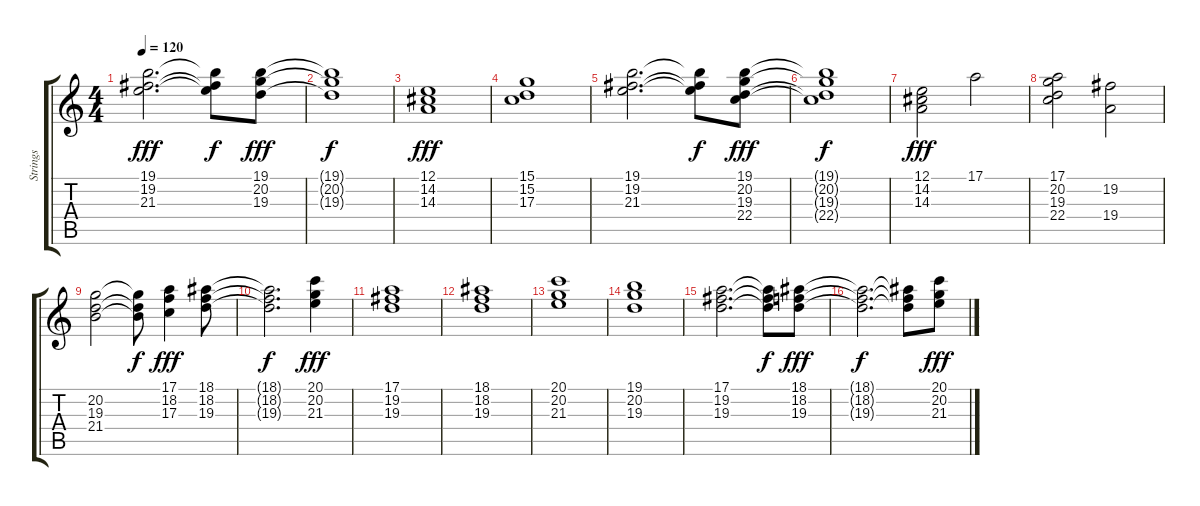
\track ("Strings" "Strings") {instrument stringensemble1}
\staff {score tabs}
\tuning (E4 B3 G3 D3 A2 E2) {hide}
\ts (4 4)
\tempo 120
\clef g2
\ks c
(19.1 19.2 21.3).2{d dy fff} (19.1{t} 19.2{t} 21.3{t}).8{dy f} (19.1 20.2 19.3).8{dy fff} |
(19.1{t} 20.2{t} 19.3{t}).1{dy f} |
(12.1 14.2 14.3).1{dy fff} |
(15.1 15.2 17.3).1 |
(19.1 19.2 21.3).2{d} (19.1{t} 19.2{t} 21.3{t}).8{dy f} (19.1 20.2 19.3 22.4).8{dy fff} |
(19.1{t} 20.2{t} 19.3{t} 22.4{t}).1{dy f} |
(12.1 14.2 14.3).2{dy fff} 17.1.2 |
(17.1 20.2 19.3 22.4).2 (19.2 19.4).2 |
(20.2 19.3 21.4).2 (20.2{t} 19.3{t} 21.4{t}).8{dy f} (17.1 18.2 17.3).4{dy fff} (18.1 18.2 19.3).8 |
(18.1{t} 18.2{t} 19.3{t}).2{d dy f} (20.1 20.2 21.3).4{dy fff} |
(17.1 19.2 19.3).1 |
(18.1 18.2 19.3).1 |
(20.1 20.2 21.3).1 |
(19.1 20.2 19.3).1 |
(17.1 19.2 19.3).2{d} (17.1{t} 19.2{t} 19.3{t}).8{dy f} (18.1 18.2 19.3).8{dy fff} |
(18.1{t} 18.2{t} 19.3{t}).2{d dy f} (18.1{t} 18.2{t} 19.3{t}).8 (20.1 20.2 21.3).8{dy fff}
